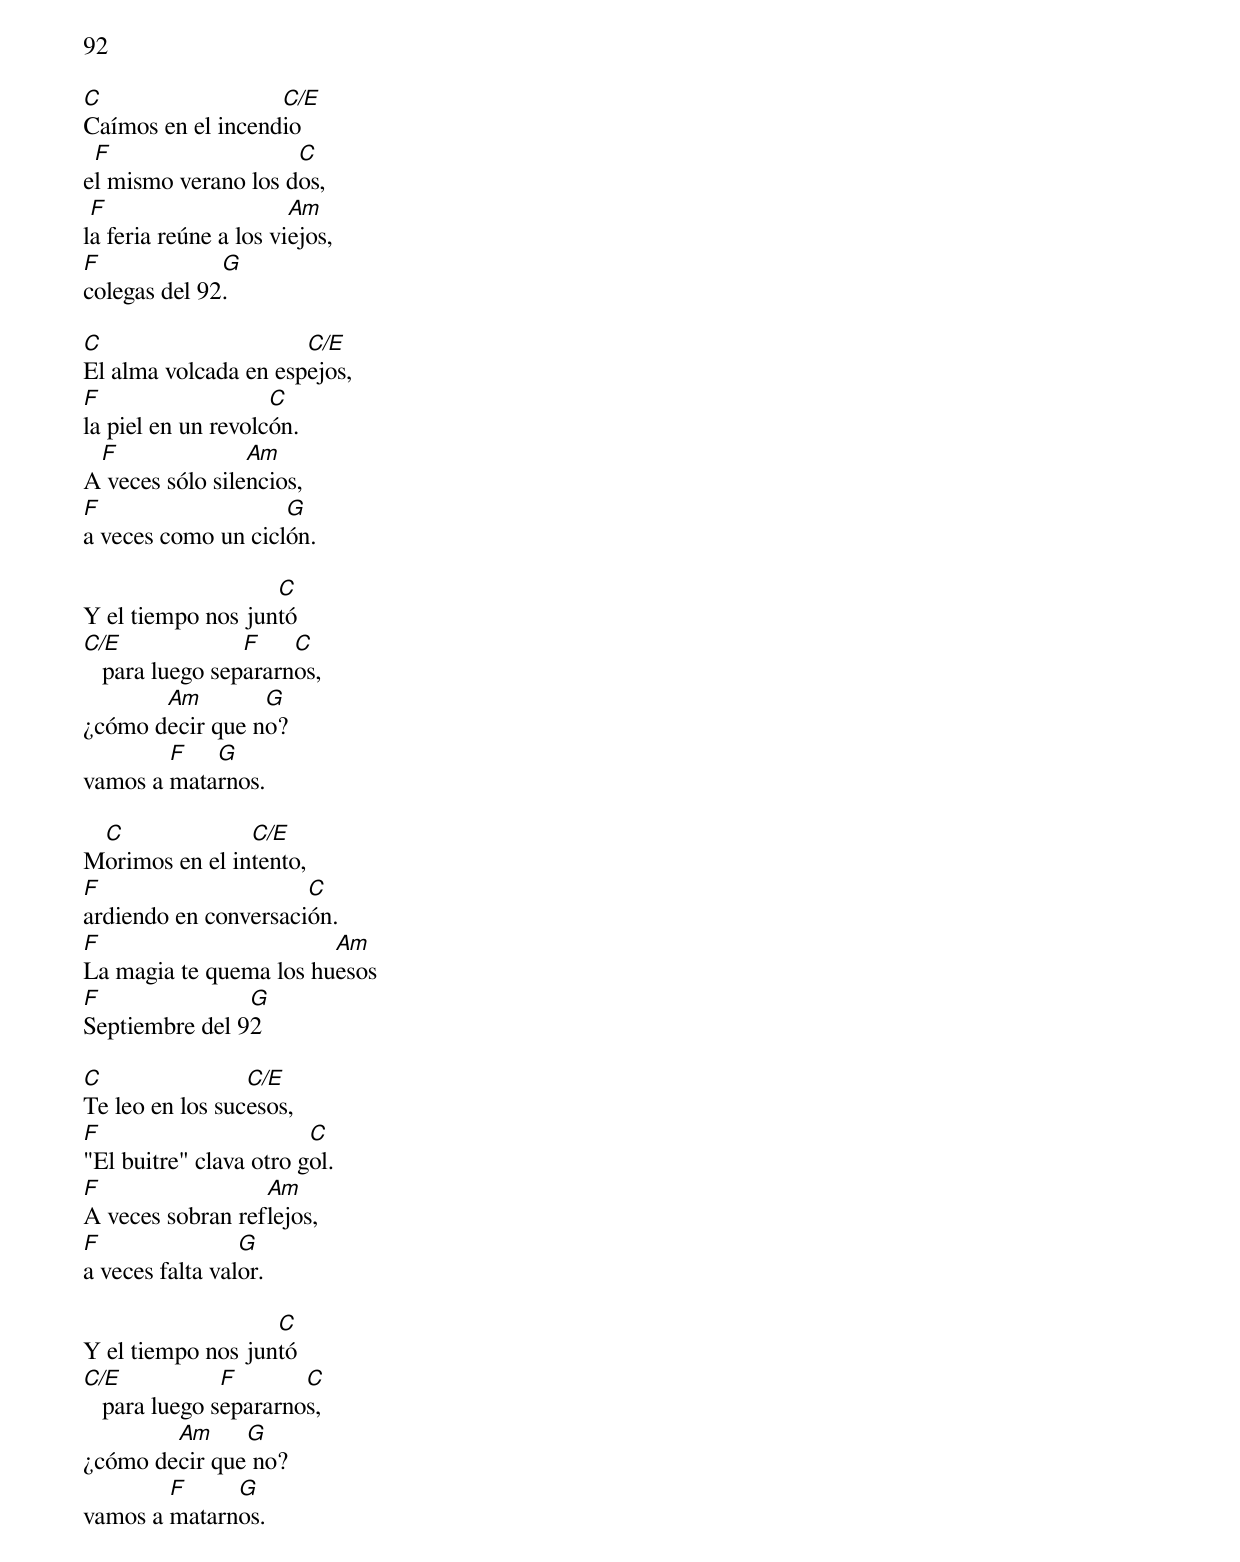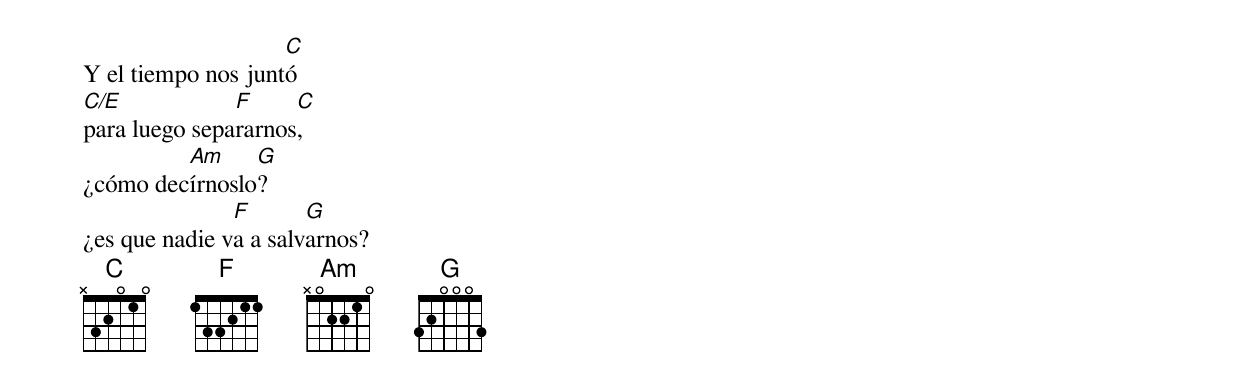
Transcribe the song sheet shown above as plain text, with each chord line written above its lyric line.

92

C                  C/E
Caímos en el incendio
 F                   C
el mismo verano los dos,
 F                     Am
la feria reúne a los viejos,
F             G
colegas del 92.

C                     C/E
El alma volcada en espejos,
F                   C
la piel en un revolcón.
 F               Am
A veces sólo silencios,
F                   G
a veces como un ciclón.

                   C
Y el tiempo nos juntó
C/E              F    C
   para luego separarnos,
       Am        G
¿cómo decir que no?
        F   G
vamos a matarnos.

 C              C/E
Morimos en el intento,
F                     C
ardiendo en conversación.
F                       Am
La magia te quema los huesos
F               G
Septiembre del 92

C                C/E
Te leo en los sucesos,
F                       C
"El buitre" clava otro gol.
F                 Am
A veces sobran reflejos,
F                G
a veces falta valor.

                   C
Y el tiempo nos juntó
C/E            F       C
   para luego separarnos,
        Am     G
¿cómo decir que no?
        F     G
vamos a matarnos.

                    C
Y el tiempo nos juntó
C/E            F     C
para luego separarnos,
         Am     G
¿cómo decírnoslo?
               F       G
¿es que nadie va a salvarnos?
